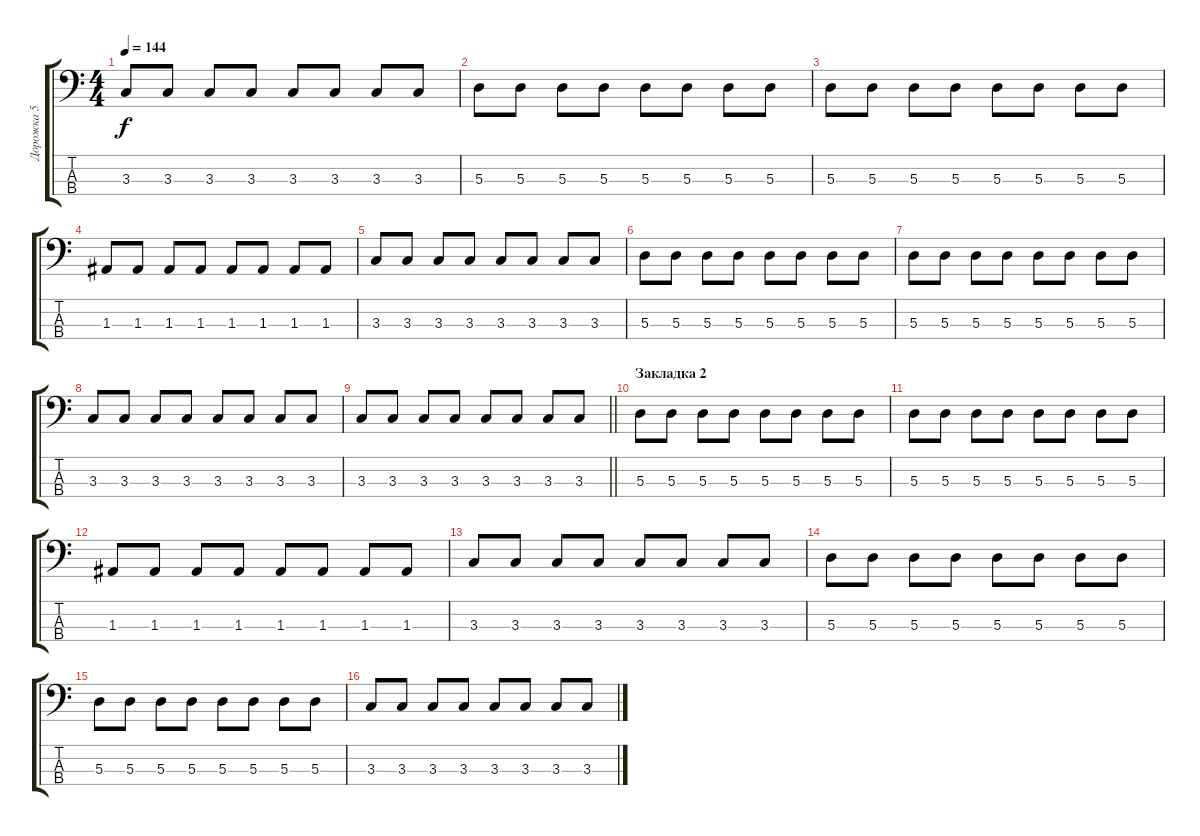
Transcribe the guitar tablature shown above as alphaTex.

\track ("Дорожка 5" "Дорожка 5") {instrument electricbasspick}
\staff {score tabs}
\tuning (G2 D2 A1 E1) {hide}
\ts (4 4)
\tempo 144
\clef f4
\ks c
3.3.8{dy f} 3.3.8 3.3.8 3.3.8 3.3.8 3.3.8 3.3.8 3.3.8 |
5.3.8 5.3.8 5.3.8 5.3.8 5.3.8 5.3.8 5.3.8 5.3.8 |
5.3.8 5.3.8 5.3.8 5.3.8 5.3.8 5.3.8 5.3.8 5.3.8 |
1.3.8 1.3.8 1.3.8 1.3.8 1.3.8 1.3.8 1.3.8 1.3.8 |
3.3.8 3.3.8 3.3.8 3.3.8 3.3.8 3.3.8 3.3.8 3.3.8 |
5.3.8 5.3.8 5.3.8 5.3.8 5.3.8 5.3.8 5.3.8 5.3.8 |
5.3.8 5.3.8 5.3.8 5.3.8 5.3.8 5.3.8 5.3.8 5.3.8 |
3.3.8 3.3.8 3.3.8 3.3.8 3.3.8 3.3.8 3.3.8 3.3.8 |
\barLineRight lightlight
3.3.8 3.3.8 3.3.8 3.3.8 3.3.8 3.3.8 3.3.8 3.3.8 |
\section ("" "Закладка 2")
5.3.8{instrument electricbassfinger} 5.3.8 5.3.8 5.3.8 5.3.8 5.3.8 5.3.8 5.3.8 |
5.3.8 5.3.8 5.3.8 5.3.8 5.3.8 5.3.8 5.3.8 5.3.8 |
1.3.8 1.3.8 1.3.8 1.3.8 1.3.8 1.3.8 1.3.8 1.3.8 |
3.3.8 3.3.8 3.3.8 3.3.8 3.3.8 3.3.8 3.3.8 3.3.8 |
5.3.8 5.3.8 5.3.8 5.3.8 5.3.8 5.3.8 5.3.8 5.3.8 |
5.3.8 5.3.8 5.3.8 5.3.8 5.3.8 5.3.8 5.3.8 5.3.8 |
3.3.8 3.3.8 3.3.8 3.3.8 3.3.8 3.3.8 3.3.8 3.3.8
